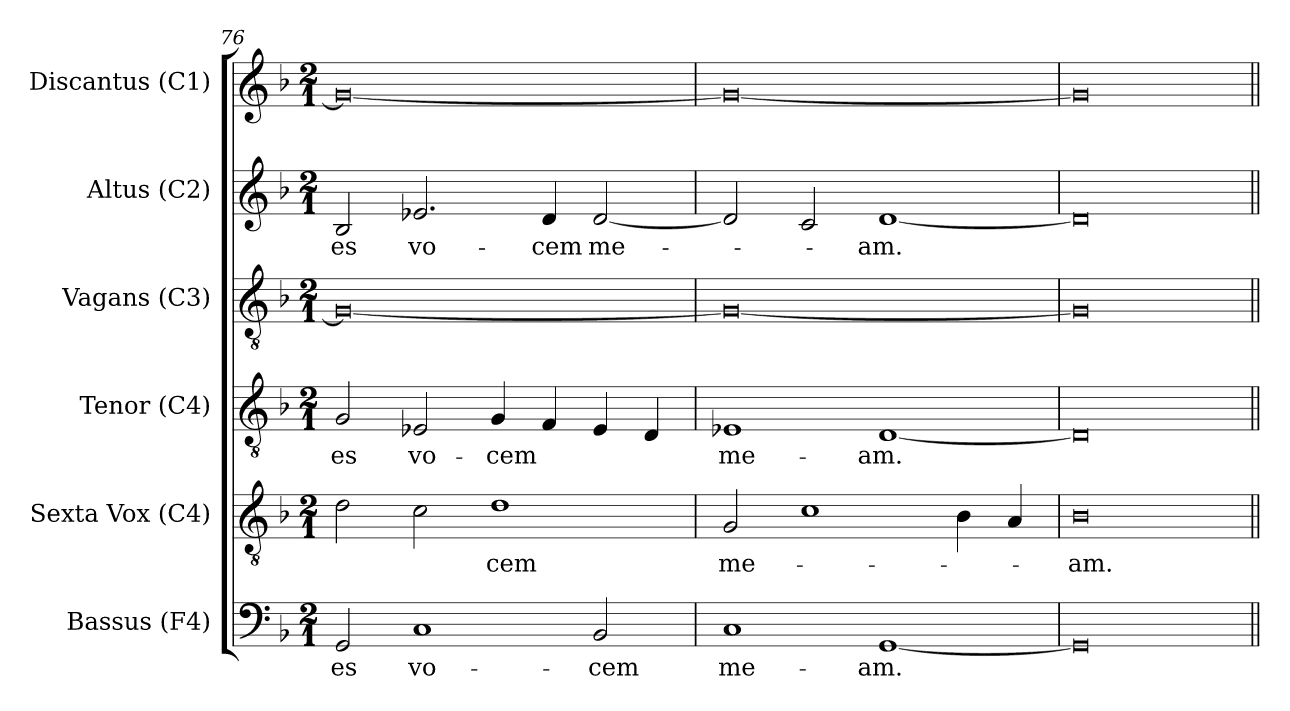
**kern	**text	**kern	**text	**kern	**text	**kern	**kern	**text	**kern
*part6	*part6	*part5	*part5	*part4	*part4	*part3	*part2	*part2	*part1
*staff6	*staff6	*staff5	*staff5	*staff4	*staff4	*staff3	*staff2	*staff2	*staff1
*I"Bassus (F4)	*	*I"Sexta Vox (C4)	*	*I"Tenor (C4)	*	*I"Vagans (C3)	*I"Altus (C2)	*	*I"Discantus (C1)
*I'B.	*	*I'SV.	*	*I'T.	*	*I'V.	*I'A.	*	*I'D.
*clefF4	*	*clefGv2	*	*clefGv2	*	*clefGv2	*clefG2	*	*clefG2
*	*	*	*	*	*	*ITrd7c12	*ITrd7c12	*	*
*k[b-]	*	*k[b-]	*	*k[b-]	*	*k[b-]	*k[b-]	*	*k[b-]
*F:	*	*F:	*	*F:	*	*F:	*F:	*	*F:
*M2/1	*	*M2/1	*	*M2/1	*	*M2/1	*M2/1	*	*M2/1
=76	=76	=76	=76	=76	=76	=76	=76	=76	=76
!	!LO:LY:b:color=#000000	!	!	!	!	!	!	!	!
!	!	!	!	!	!LO:LY:b:color=#000000	!	!	!	!
!	!	!	!	!	!	!	!	!LO:LY:b:color=#000000	!
2GGi/	-es	2di\	.	2Gi/	-es	0GGi_	2BB-i/	-es	0gi_
!	!LO:LY:b:color=#000000	!	!	!	!	!	!	!	!
!	!	!	!	!	!LO:LY:b:color=#000000	!	!	!	!
!	!	!	!	!	!	!	!	!LO:LY:b:color=#000000	!
1Ci	vo-	2ci\	.	2E-i/	vo-	.	2.E-i/	vo-	.
!	!	!	!LO:LY:b:color=#000000	!	!	!	!	!	!
!	!	!	!	!	!LO:LY:b:color=#000000	!	!	!	!
.	.	1di	-cem	4Gi/	-cem	.	.	.	.
!	!	!	!	!	!	!	!	!LO:LY:b:color=#000000	!
.	.	.	.	4Fi/	.	.	4Di/	-cem	.
!	!LO:LY:b:color=#000000	!	!	!	!	!	!	!	!
!	!	!	!	!	!	!	!	!LO:LY:b:color=#000000	!
2BB-i/	-cem	.	.	4E-i/	.	.	[2Di/	me-	.
.	.	.	.	4Di/	.	.	.	.	.
=77	=77	=77	=77	=77	=77	=77	=77	=77	=77
!	!LO:LY:b:color=#000000	!	!	!	!	!	!	!	!
!	!	!	!LO:LY:b:color=#000000	!	!	!	!	!	!
!	!	!	!	!	!LO:LY:b:color=#000000	!	!	!	!
1Ci	me-	2Gi/	me-	1E-i	me-	0GGi_	2Di/]	.	0gi_
.	.	1ci	.	.	.	.	2Ci/	.	.
!	!LO:LY:b:color=#000000	!	!	!	!	!	!	!	!
!	!	!	!	!	!LO:LY:b:color=#000000	!	!	!	!
!	!	!	!	!	!	!	!	!LO:LY:b:color=#000000	!
[1GGi	-am.	.	.	[1Di	-am.	.	[1Di	-am.	.
.	.	4B-i\	.	.	.	.	.	.	.
.	.	4Ai/	.	.	.	.	.	.	.
=78	=78	=78	=78	=78	=78	=78	=78	=78	=78
!	!	!	!LO:LY:b:color=#000000	!	!	!	!	!	!
0GGi]	.	0B-i	-am.	0Di]	.	0GGi]	0Di]	.	0gi]
=||	=||	=||	=||	=||	=||	=||	=||	=||	=||
*-	*-	*-	*-	*-	*-	*-	*-	*-	*-
